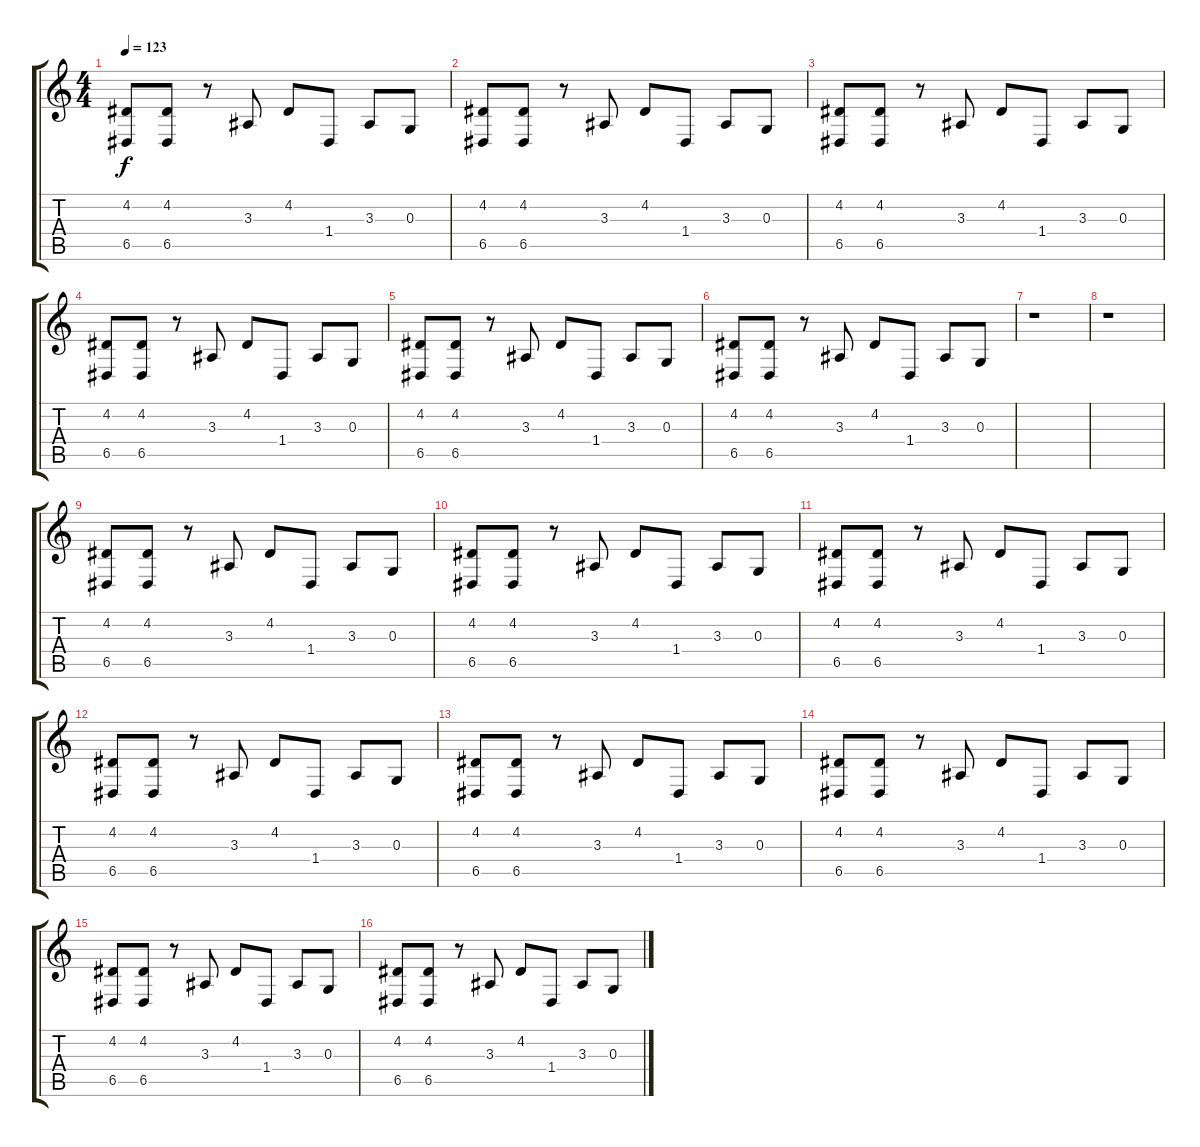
\track "" {instrument viola}
\staff {score tabs}
\tuning (E4 B3 G3 D3 A2 E2) {hide}
\ts (4 4)
\tempo 123
\clef g2
\ks c
(4.2 6.5).8{dy f instrument timpani} (4.2 6.5).8 r.8 3.3.8 4.2.8 1.4.8 3.3.8 0.3.8 |
(4.2 6.5).8{instrument timpani} (4.2 6.5).8 r.8 3.3.8 4.2.8 1.4.8 3.3.8 0.3.8 |
(4.2 6.5).8{instrument timpani} (4.2 6.5).8 r.8 3.3.8 4.2.8 1.4.8 3.3.8 0.3.8 |
(4.2 6.5).8{instrument timpani} (4.2 6.5).8 r.8 3.3.8 4.2.8 1.4.8 3.3.8 0.3.8 |
(4.2 6.5).8{instrument timpani} (4.2 6.5).8 r.8 3.3.8 4.2.8 1.4.8 3.3.8 0.3.8 |
(4.2 6.5).8{instrument timpani} (4.2 6.5).8 r.8 3.3.8 4.2.8 1.4.8 3.3.8 0.3.8 |
r.1 |
r.1 |
(4.2 6.5).8{instrument timpani} (4.2 6.5).8 r.8 3.3.8 4.2.8 1.4.8 3.3.8 0.3.8 |
(4.2 6.5).8{instrument timpani} (4.2 6.5).8 r.8 3.3.8 4.2.8 1.4.8 3.3.8 0.3.8 |
(4.2 6.5).8{instrument timpani} (4.2 6.5).8 r.8 3.3.8 4.2.8 1.4.8 3.3.8 0.3.8 |
(4.2 6.5).8{instrument timpani} (4.2 6.5).8 r.8 3.3.8 4.2.8 1.4.8 3.3.8 0.3.8 |
(4.2 6.5).8{instrument timpani} (4.2 6.5).8 r.8 3.3.8 4.2.8 1.4.8 3.3.8 0.3.8 |
(4.2 6.5).8{instrument timpani} (4.2 6.5).8 r.8 3.3.8 4.2.8 1.4.8 3.3.8 0.3.8 |
(4.2 6.5).8{instrument timpani} (4.2 6.5).8 r.8 3.3.8 4.2.8 1.4.8 3.3.8 0.3.8 |
(4.2 6.5).8{instrument timpani} (4.2 6.5).8 r.8 3.3.8 4.2.8 1.4.8 3.3.8 0.3.8
